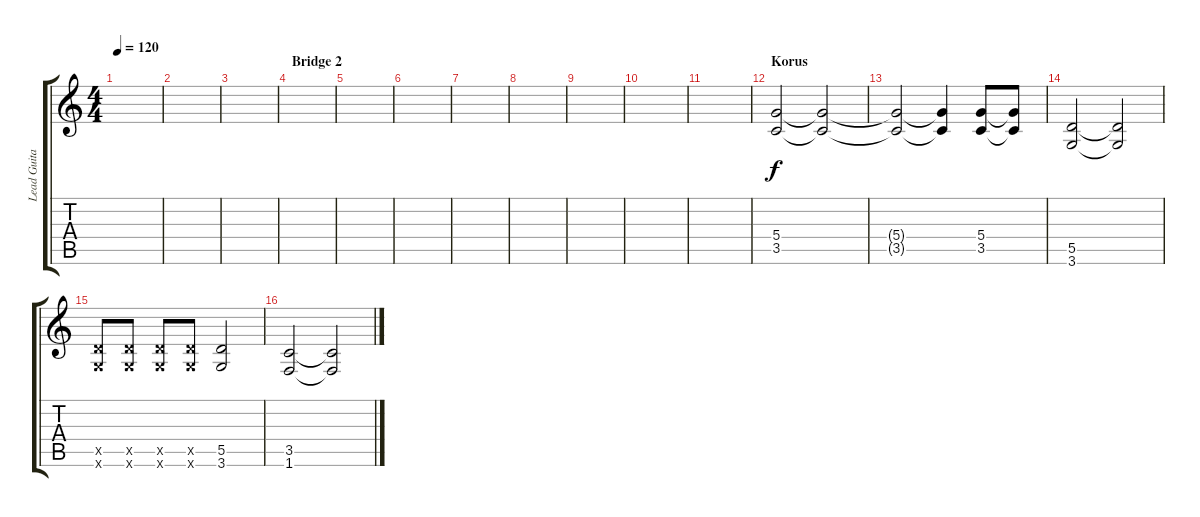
\track ("Lead Guitar" "Lead Guita") {instrument distortionguitar}
\staff {score tabs}
\tuning (E4 B3 G3 D3 A2 E2) {hide}
\ts (4 4)
\tempo 120
\clef g2
\ks c
|
|
|
\section ("" "Bridge 2")
|
|
|
|
|
|
|
|
\section ("" "Korus")
(5.4 3.5).2 (5.4{t} 3.5{t}).2 |
(5.4{t} 3.5{t}).2 (5.4{t} 3.5{t}).4 (5.4 3.5).8 (5.4{t} 3.5{t}).8 |
(5.5 3.6).2 (5.5{t} 3.6{t}).2 |
(5.5{x} 3.6{x}).8 (5.5{x} 3.6{x}).8 (5.5{x} 3.6{x}).8 (5.5{x} 3.6{x}).8 (5.5 3.6).2 |
(3.5 1.6).2 (3.5{t} 1.6{t}).2
